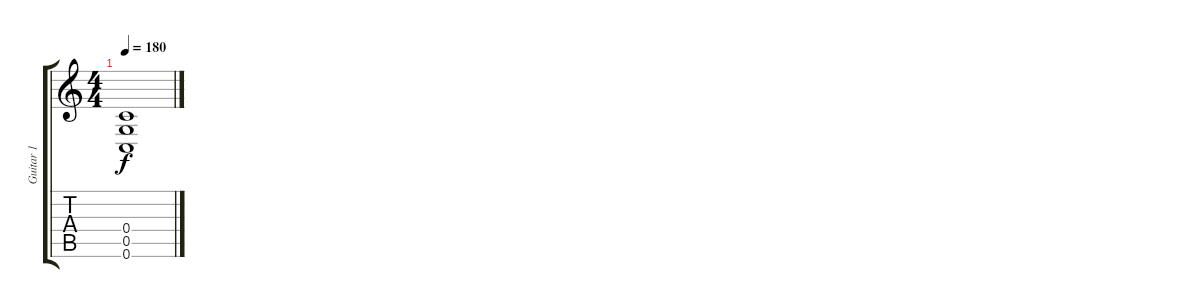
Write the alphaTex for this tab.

\track ("Guitar 1" "Guitar 1") {instrument distortionguitar}
\staff {score tabs}
\tuning (D4 A3 F3 C3 G2 C2) {hide}
\ts (4 4)
\tempo 180
\clef g2
\ks c
(0.4{t} 0.5{t} 0.6{t}).1{dy f}
